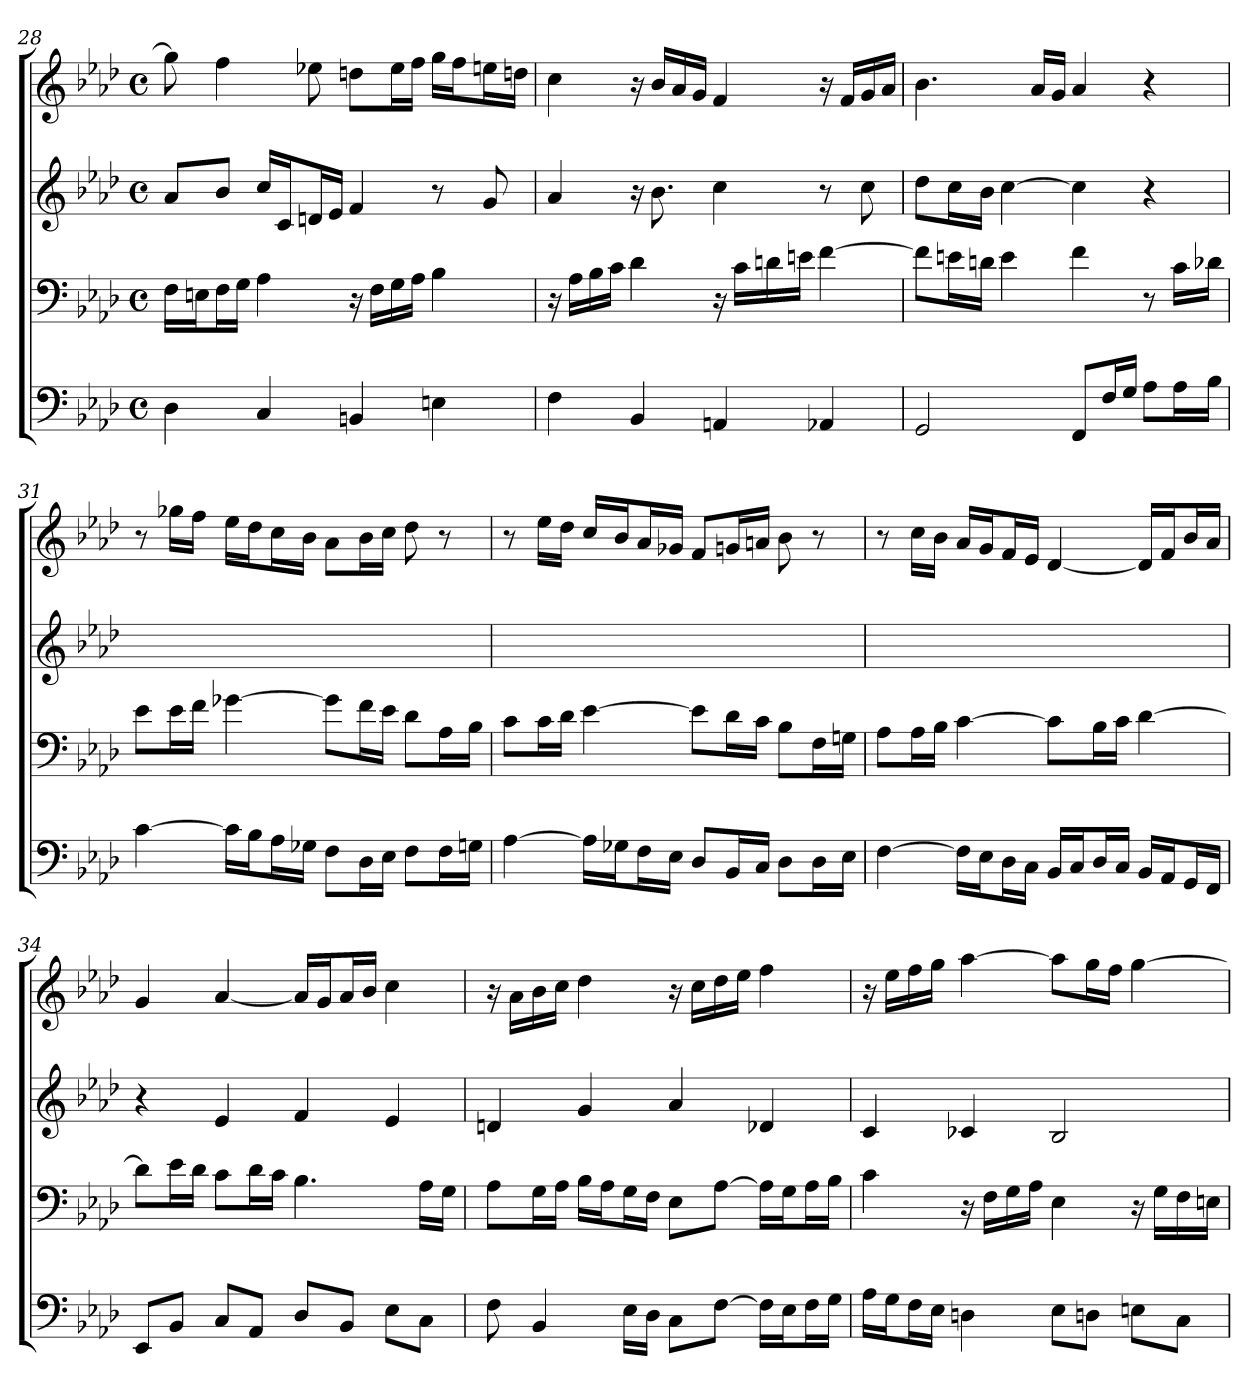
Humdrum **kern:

**kern	**kern	**kern	**kern
*part4	*part3	*part2	*part1
*staff4	*staff3	*staff2	*staff1
*clefF4	*clefF4	*clefG2	*clefG2
*k[b-e-a-d-]	*k[b-e-a-d-]	*k[b-e-a-d-]	*k[b-e-a-d-]
*f:	*f:	*f:	*f:
*M4/4	*M4/4	*M4/4	*M4/4
*met(c)	*met(c)	*met(c)	*met(c)
=28	=28	=28	=28
4D-	16F\LL	8a-/L	8gg]
.	16En\J	.	.
.	16F\L	8b-/J	4ff
.	16G\JJ	.	.
4C	4A-	16cc/LL	.
.	.	16c/J	.
.	.	16dn/L	8ee-X
.	.	16e-/JJ	.
4BBn	16r	4f	8ddn\L
.	16F\LL	.	.
.	16G\	.	16ee-\L
.	16A-\JJ	.	16ff\JJ
4En	4B-	8r	16gg\LL
.	.	.	16ff\J
.	.	8g	16een\L
.	.	.	16ddn\JJ
=29	=29	=29	=29
4F	16r	4a-	4cc
.	16A-\LL	.	.
.	16B-\	.	.
.	16c\JJ	.	.
4BB-	4d-	16r	16r
.	.	8.b-	16b-/LL
.	.	.	16a-/
.	.	.	16g/JJ
4AAn	16r	4cc	4f
.	16c\LL	.	.
.	16dn\	.	.
.	16en\JJ	.	.
4AA-X	[4f	8r	16r
.	.	.	16f/LL
.	.	8cc	16g/
.	.	.	16a-/JJ
=30	=30	=30	=30
2GG	8f\L]	8dd-\L	4.b-
.	16en\L	16cc\L	.
.	16dn\JJ	16b-\JJ	.
.	4e	[4cc	.
.	.	.	16a-/LL
.	.	.	16g/JJ
8FF/L	4f	4cc]	4a-
16F/L	.	.	.
16G/JJ	.	.	.
8A-\L	8r	4r	4r
16A-\L	16c\LL	.	.
16B-\JJ	16d-X\JJ	.	.
=31	=31	=31	=31
[4c	8e-\L	1ryy	8r
.	16e-\L	.	16gg-X\LL
.	16f\JJ	.	16ff\JJ
16c\LL]	[4g-X	.	16ee-\LL
16B-\J	.	.	16dd-\J
16A-\L	.	.	16cc\L
16G-X\JJ	.	.	16b-\JJ
8F\L	8g-\L]	.	8a-\L
16D-\L	16f\L	.	16b-\L
16E-\JJ	16e-\JJ	.	16cc\JJ
8F\L	8d-\L	.	8dd-
16F\L	16A-\L	.	8r
16Gn\JJ	16B-\JJ	.	.
=32	=32	=32	=32
[4A-	8c\L	1ryy	8r
.	16c\L	.	16ee-\LL
.	16d-\JJ	.	16dd-\JJ
16A-\LL]	[4e-	.	16cc/LL
16G-X\J	.	.	16b-/J
16F\L	.	.	16a-/L
16E-\JJ	.	.	16g-X/JJ
8D-/L	8e-\L]	.	8f/L
16BB-/L	16d-\L	.	16gn/L
16C/JJ	16c\JJ	.	16an/JJ
8D-\L	8B-\L	.	8b-
16D-\L	16F\L	.	8r
16E-\JJ	16Gn\JJ	.	.
=33	=33	=33	=33
[4F	8A-\L	1ryy	8r
.	16A-\L	.	16cc\LL
.	16B-\JJ	.	16b-\JJ
16F\LL]	[4c	.	16a-/LL
16E-\J	.	.	16g/J
16D-\L	.	.	16f/L
16C\JJ	.	.	16e-/JJ
16BB-/LL	8c\L]	.	[4d-
16C/J	.	.	.
16D-/L	16B-\L	.	.
16C/JJ	16c\JJ	.	.
16BB-/LL	[4d-	.	16d-/LL]
16AA-/J	.	.	16f/J
16GG/L	.	.	16b-/L
16FF/JJ	.	.	16a-/JJ
=34	=34	=34	=34
8EE-/L	8d-\L]	4r	4g
8BB-/J	16e-\L	.	.
.	16d-\JJ	.	.
8C/L	8c\L	4e-	[4a-
8AA-/J	16d-\L	.	.
.	16c\JJ	.	.
8D-/L	4.B-	4f	16a-/LL]
.	.	.	16g/J
8BB-/J	.	.	16a-/L
.	.	.	16b-/JJ
8E-\L	.	4e-	4cc
8C\J	16A-\LL	.	.
.	16G\JJ	.	.
=35	=35	=35	=35
8F	8A-\L	4dn	16r
.	.	.	16a-\LL
4BB-	16G\L	.	16b-\
.	16A-\JJ	.	16cc\JJ
.	16B-\LL	4g	4dd-
.	16A-\J	.	.
16E-\LL	16G\L	.	.
16D-\JJ	16F\JJ	.	.
8C\L	8E-\L	4a-	16r
.	.	.	16cc\LL
[8F\J	[8A-\J	.	16dd-\
.	.	.	16ee-\JJ
16F\LL]	16A-\LL]	4d-X	4ff
16E-\J	16G\J	.	.
16F\L	16A-\L	.	.
16G\JJ	16B-\JJ	.	.
=36	=36	=36	=36
16A-\LL	4c	4c	16r
16G\J	.	.	16ee-\LL
16F\L	.	.	16ff\
16E-\JJ	.	.	16gg\JJ
4Dn	16r	4c-X	[4aa-
.	16F\LL	.	.
.	16G\	.	.
.	16A-\JJ	.	.
8E-\L	4E-	2B-	8aa-\L]
8Dn\J	.	.	16gg\L
.	.	.	16ff\JJ
8En\L	16r	.	[4gg
.	16G\LL	.	.
8C\J	16F\	.	.
.	16En\JJ	.	.
=	=	=	=
*-	*-	*-	*-
